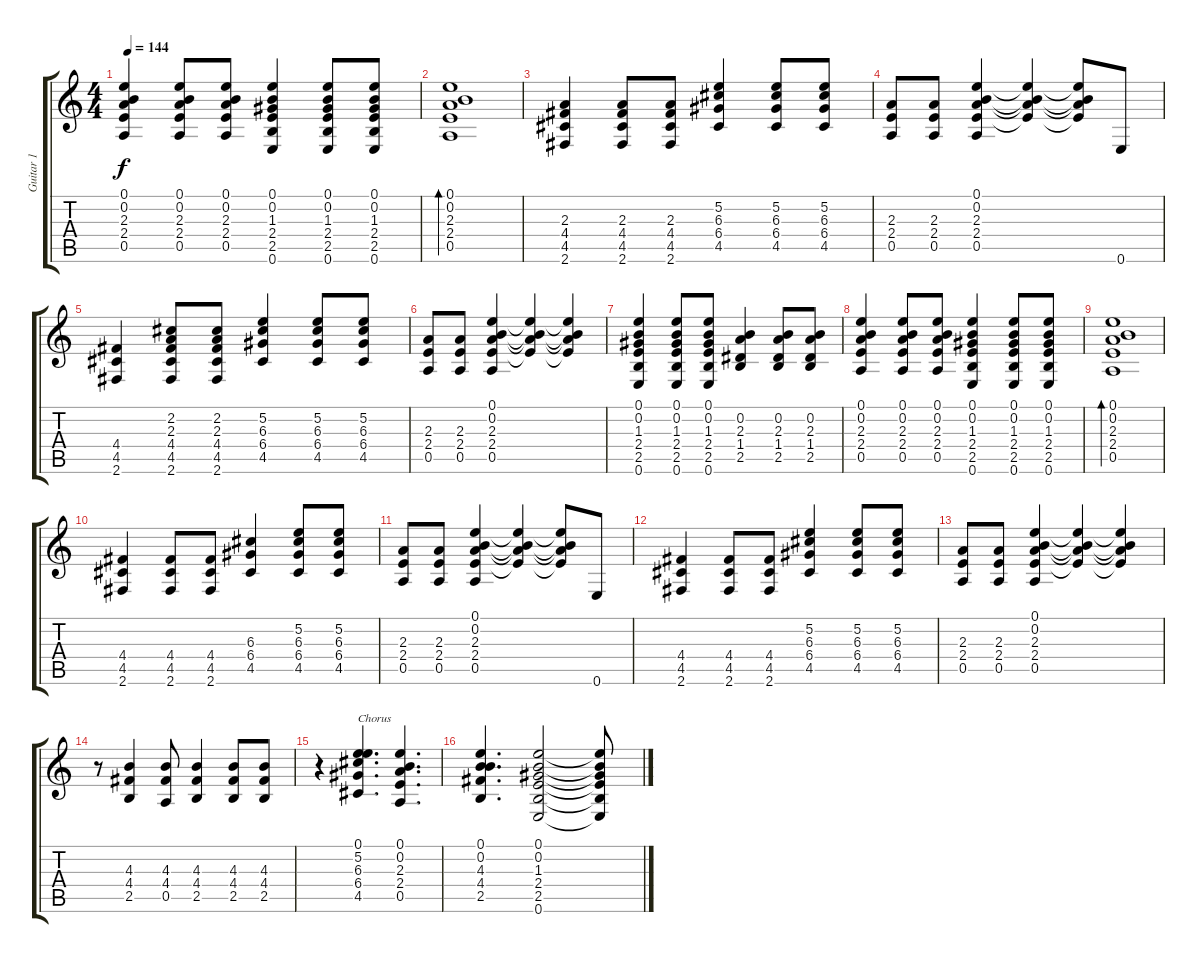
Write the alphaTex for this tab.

\track ("Guitar 1" "Guitar 1") {instrument overdrivenguitar}
\staff {score tabs}
\tuning (E4 B3 G3 D3 A2 E2) {hide}
\ts (4 4)
\tempo 144
\clef g2
\ks c
(0.1 0.2 2.3 2.4 0.5).4{dy f} (0.1 0.2 2.3 2.4 0.5).8 (0.1 0.2 2.3 2.4 0.5).8 (0.1 0.2 1.3 2.4 2.5 0.6).4 (0.1 0.2 1.3 2.4 2.5 0.6).8 (0.1 0.2 1.3 2.4 2.5 0.6).8 |
(0.1 0.2 2.3 2.4 0.5).1{bd 60} |
(2.3 4.4 4.5 2.6).4 (2.3 4.4 4.5 2.6).8 (2.3 4.4 4.5 2.6).8 (5.2 6.3 6.4 4.5).4 (5.2 6.3 6.4 4.5).8 (5.2 6.3 6.4 4.5).8 |
(2.3 2.4 0.5).8 (2.3 2.4 0.5).8 (0.1 0.2 2.3 2.4 0.5).4 (0.1{t} 0.2{t} 2.3{t} 2.4{t}).4 (0.1{t} 0.2{t} 2.3{t} 2.4{t}).8 0.6.8 |
(4.4 4.5 2.6).4 (2.2 2.3 4.4 4.5 2.6).8 (2.2 2.3 4.4 4.5 2.6).8 (5.2 6.3 6.4 4.5).4 (5.2 6.3 6.4 4.5).8 (5.2 6.3 6.4 4.5).8 |
(2.3 2.4 0.5).8 (2.3 2.4 0.5).8 (0.1 0.2 2.3 2.4 0.5).4 (0.1{t} 0.2{t} 2.3{t} 2.4{t}).4 (0.1{t} 0.2{t} 2.3{t} 2.4{t}).4 |
(0.1 0.2 1.3 2.4 2.5 0.6).4 (0.1 0.2 1.3 2.4 2.5 0.6).8 (0.1 0.2 1.3 2.4 2.5 0.6).8 (0.2 2.3 1.4 2.5).4 (0.2 2.3 1.4 2.5).8 (0.2 2.3 1.4 2.5).8 |
(0.1 0.2 2.3 2.4 0.5).4 (0.1 0.2 2.3 2.4 0.5).8 (0.1 0.2 2.3 2.4 0.5).8 (0.1 0.2 1.3 2.4 2.5 0.6).4 (0.1 0.2 1.3 2.4 2.5 0.6).8 (0.1 0.2 1.3 2.4 2.5 0.6).8 |
(0.1 0.2 2.3 2.4 0.5).1{bd 60} |
(4.4 4.5 2.6).4 (4.4 4.5 2.6).8 (4.4 4.5 2.6).8 (6.3 6.4 4.5).4 (5.2 6.3 6.4 4.5).8 (5.2 6.3 6.4 4.5).8 |
(2.3 2.4 0.5).8 (2.3 2.4 0.5).8 (0.1 0.2 2.3 2.4 0.5).4 (0.1{t} 0.2{t} 2.3{t} 2.4{t}).4 (0.1{t} 0.2{t} 2.3{t} 2.4{t}).8 0.6.8 |
(4.4 4.5 2.6).4 (4.4 4.5 2.6).8 (4.4 4.5 2.6).8 (5.2 6.3 6.4 4.5).4 (5.2 6.3 6.4 4.5).8 (5.2 6.3 6.4 4.5).8 |
(2.3 2.4 0.5).8 (2.3 2.4 0.5).8 (0.1 0.2 2.3 2.4 0.5).4 (0.1{t} 0.2{t} 2.3{t} 2.4{t}).4 (0.1{t} 0.2{t} 2.3{t} 2.4{t}).4 |
r.8 (4.3 4.4 2.5).4 (4.3 4.4 0.5).8 (4.3 4.4 2.5).4 (4.3 4.4 2.5).8 (4.3 4.4 2.5).8 |
r.4 (0.1 5.2 6.3 6.4 4.5).4{d txt "Chorus"} (0.1 0.2 2.3 2.4 0.5).4{d} |
(0.1 0.2 4.3 4.4 2.5).4{d} (0.1 0.2 1.3 2.4 2.5 0.6).2 (0.1{t} 0.2{t} 1.3{t} 2.4{t} 2.5{t} 0.6{t}).8
